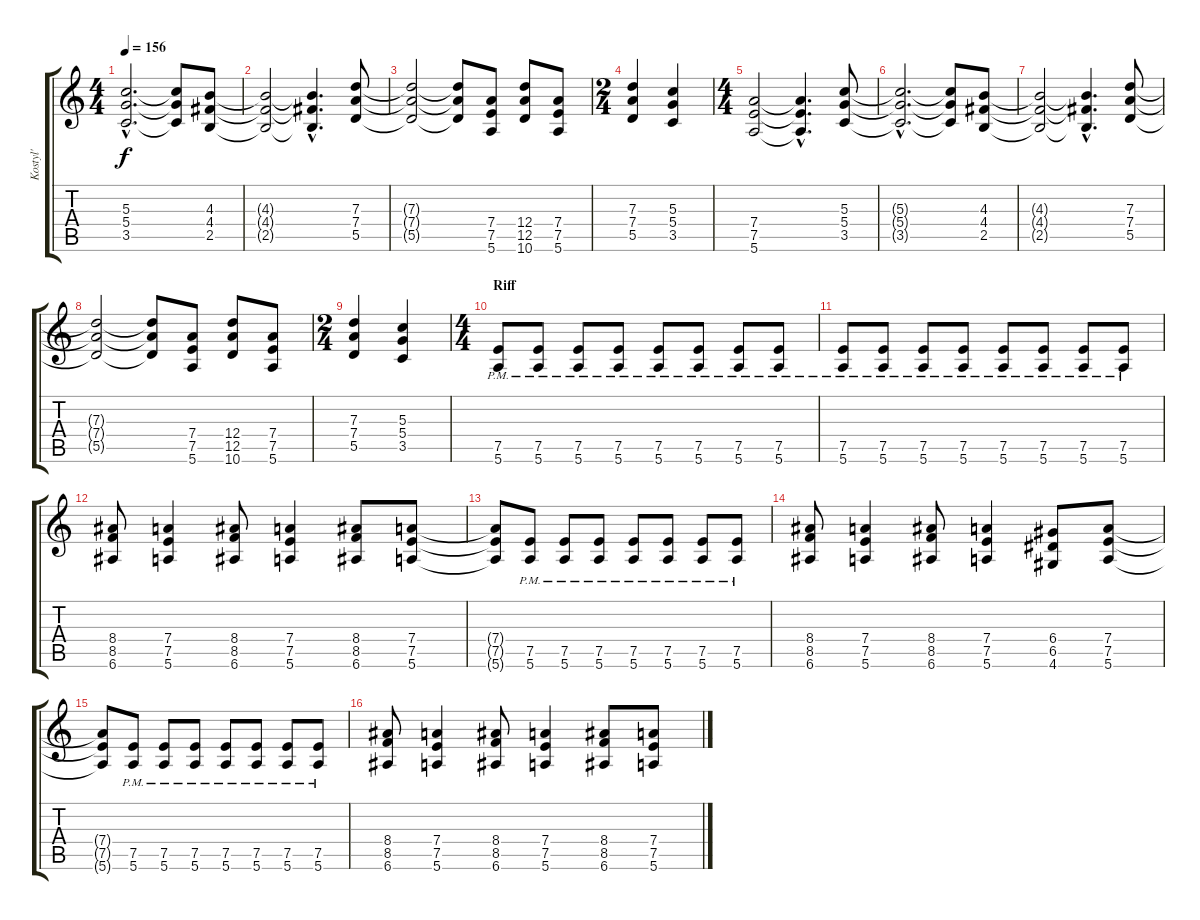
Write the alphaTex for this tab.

\track ("Kostyl'" "Kostyl'") {instrument distortionguitar}
\staff {score tabs}
\tuning (E4 B3 G3 D3 A2 E2) {hide}
\ts (4 4)
\tempo 156
\clef g2
\ks c
(5.3{hac t} 5.4{hac t} 3.5{hac t}).2{d dy f} (5.3{t} 5.4{t} 3.5{t}).8 (4.3 4.4 2.5).8 |
(4.3{t} 4.4{t} 2.5{t}).2 (4.3{hac t} 4.4{hac t} 2.5{hac t}).4{d} (7.3 7.4 5.5).8 |
(7.3{t} 7.4{t} 5.5{t}).2 (7.3{t} 7.4{t} 5.5{t}).8 (7.4 7.5 5.6).8 (12.4 12.5 10.6).8 (7.4 7.5 5.6).8 |
\ts (2 4)
(7.3 7.4 5.5).4 (5.3 5.4 3.5).4 |
\ts (4 4)
(7.4 7.5 5.6).2 (7.4{hac t} 7.5{hac t} 5.6{hac t}).4{d} (5.3 5.4 3.5).8 |
(5.3{hac t} 5.4{hac t} 3.5{hac t}).2{d} (5.3{t} 5.4{t} 3.5{t}).8 (4.3 4.4 2.5).8 |
(4.3{t} 4.4{t} 2.5{t}).2 (4.3{hac t} 4.4{hac t} 2.5{hac t}).4{d} (7.3 7.4 5.5).8 |
(7.3{t} 7.4{t} 5.5{t}).2 (7.3{t} 7.4{t} 5.5{t}).8 (7.4 7.5 5.6).8 (12.4 12.5 10.6).8 (7.4 7.5 5.6).8 |
\ts (2 4)
(7.3 7.4 5.5).4 (5.3 5.4 3.5).4 |
\ts (4 4)
\section ("" "Riff")
(7.5{pm} 5.6{pm}).8 (7.5{pm} 5.6{pm}).8 (7.5{pm} 5.6{pm}).8 (7.5{pm} 5.6{pm}).8 (7.5{pm} 5.6{pm}).8 (7.5{pm} 5.6{pm}).8 (7.5{pm} 5.6{pm}).8 (7.5{pm} 5.6{pm}).8 |
(7.5{pm} 5.6{pm}).8 (7.5{pm} 5.6{pm}).8 (7.5{pm} 5.6{pm}).8 (7.5{pm} 5.6{pm}).8 (7.5{pm} 5.6{pm}).8 (7.5{pm} 5.6{pm}).8 (7.5{pm} 5.6{pm}).8 (7.5{pm} 5.6{pm}).8 |
(8.4 8.5 6.6).8 (7.4 7.5 5.6).4 (8.4 8.5 6.6).8 (7.4 7.5 5.6).4 (8.4 8.5 6.6).8 (7.4 7.5 5.6).8 |
(7.4{t} 7.5{t} 5.6{t}).8 (7.5{pm} 5.6{pm}).8 (7.5{pm} 5.6{pm}).8 (7.5{pm} 5.6{pm}).8 (7.5{pm} 5.6{pm}).8 (7.5{pm} 5.6{pm}).8 (7.5{pm} 5.6{pm}).8 (7.5{pm} 5.6{pm}).8 |
(8.4 8.5 6.6).8 (7.4 7.5 5.6).4 (8.4 8.5 6.6).8 (7.4 7.5 5.6).4 (6.4 6.5 4.6).8 (7.4 7.5 5.6).8 |
(7.4{t} 7.5{t} 5.6{t}).8 (7.5{pm} 5.6{pm}).8 (7.5{pm} 5.6{pm}).8 (7.5{pm} 5.6{pm}).8 (7.5{pm} 5.6{pm}).8 (7.5{pm} 5.6{pm}).8 (7.5{pm} 5.6{pm}).8 (7.5{pm} 5.6{pm}).8 |
(8.4 8.5 6.6).8 (7.4 7.5 5.6).4 (8.4 8.5 6.6).8 (7.4 7.5 5.6).4 (8.4 8.5 6.6).8 (7.4 7.5 5.6).8
